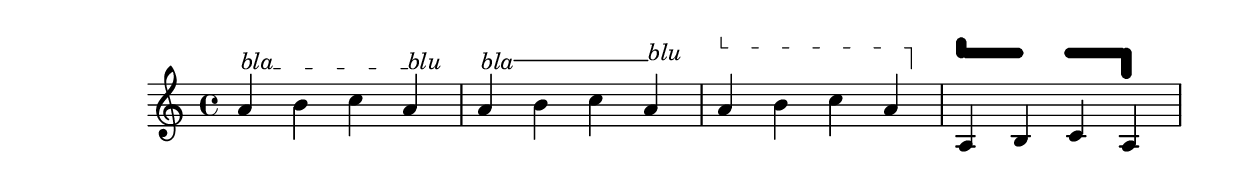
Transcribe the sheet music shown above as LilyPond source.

%% Do not edit this file; it is auto-generated from LSR http://lsr.dsi.unimi.it
%% This file is in the public domain.
\version "2.13.1"

\header {
  lsrtags = "expressive-marks, text, tweaks-and-overrides"

%% Translation of GIT committish: dff50e8e1d3134657a6b6203b9c93826dc4cef65
  texidoces = "
Las instrucciones @code{\\startTextSpan} y @code{\\stopTextSpan}
permiten la creación de elementos de extensión textuales tan
fácilmente como indicaciones de pedal u
octavaciones. Sobreescribimos ciertas propiedades del objeto
@code{TextSpanner} para modificar su salida.

"
  doctitlees = "Crear elementos de extensión textuales"

  texidoc = "
The @code{\\startTextSpan} and @code{\\stopTextSpan} commands allow the
creation of text spanners as easily as pedal indications or
octavations. Override some properties of the @code{TextSpanner} object
to modify its output.

"
  doctitle = "Creating text spanners"
} % begin verbatim

\paper { ragged-right = ##f }

\relative c'' {
  \override TextSpanner #'(bound-details left text) = #"bla"
  \override TextSpanner #'(bound-details right text) = #"blu"
  a4 \startTextSpan
  b4 c
  a4 \stopTextSpan
  
  \override TextSpanner #'style = #'line
  \once \override TextSpanner
    #'(bound-details left stencil-align-dir-y) = #CENTER
  a4 \startTextSpan
  b4 c
  a4 \stopTextSpan
  
  \override TextSpanner #'style = #'dashed-line
  \override TextSpanner #'(bound-details left text) =
    \markup { \draw-line #'(0 . 1) }
  \override TextSpanner #'(bound-details right text) =
    \markup { \draw-line #'(0 . -2) }
  \once \override TextSpanner #'(bound-details right padding) = #-2

  a4 \startTextSpan
  b4 c
  a4 \stopTextSpan
  
  \set Staff.middleCPosition = #-13
  \override TextSpanner #'dash-period = #10
  \override TextSpanner #'dash-fraction = #0.5
  \override TextSpanner #'thickness = #10
  a4 \startTextSpan
  b4 c
  a4 \stopTextSpan
}
